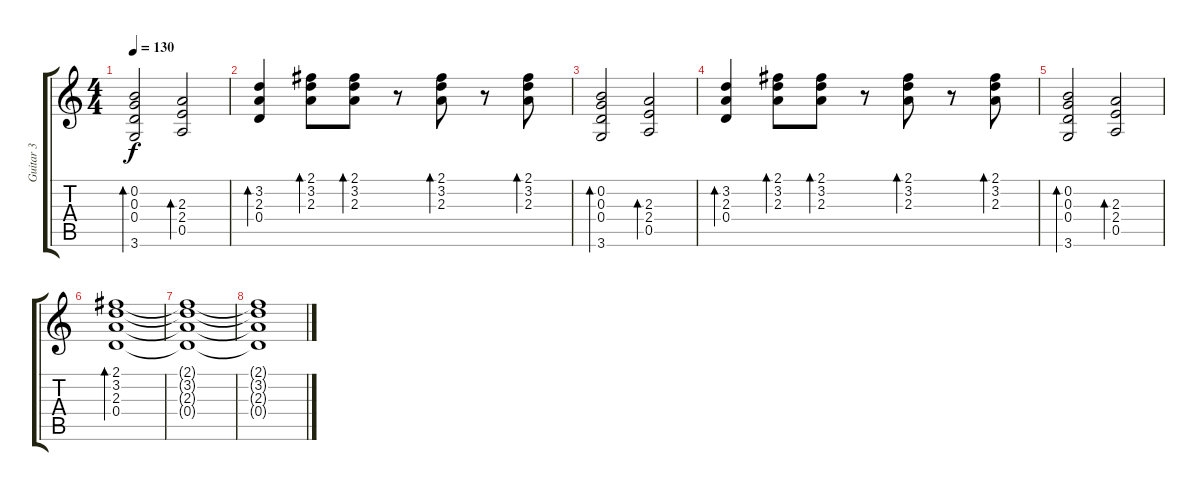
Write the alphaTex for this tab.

\track ("Guitar 3" "Guitar 3") {instrument distortionguitar}
\staff {score tabs}
\tuning (E4 B3 G3 D3 A2 E2) {hide}
\ts (4 4)
\tempo 130
\clef g2
\ks c
(0.2 0.3 0.4 3.6).2{bd 60 dy f} (2.3 2.4 0.5).2{bd 60} |
(3.2 2.3 0.4).4{bd 60 volume 9} (2.1 3.2 2.3).8{bd 60} (2.1 3.2 2.3).8{bd 60} r.8 (2.1 3.2 2.3).8{bd 60} r.8 (2.1 3.2 2.3).8{bd 60} |
(0.2 0.3 0.4 3.6).2{bd 60} (2.3 2.4 0.5).2{bd 60} |
(3.2 2.3 0.4).4{bd 60 volume 9} (2.1 3.2 2.3).8{bd 60} (2.1 3.2 2.3).8{bd 60} r.8 (2.1 3.2 2.3).8{bd 60} r.8 (2.1 3.2 2.3).8{bd 60} |
(0.2 0.3 0.4 3.6).2{bd 60} (2.3 2.4 0.5).2{bd 60} |
(2.1 3.2 2.3 0.4).1{bd 60 volume 0} |
(2.1{t} 3.2{t} 2.3{t} 0.4{t}).1 |
(2.1{t} 3.2{t} 2.3{t} 0.4{t}).1
